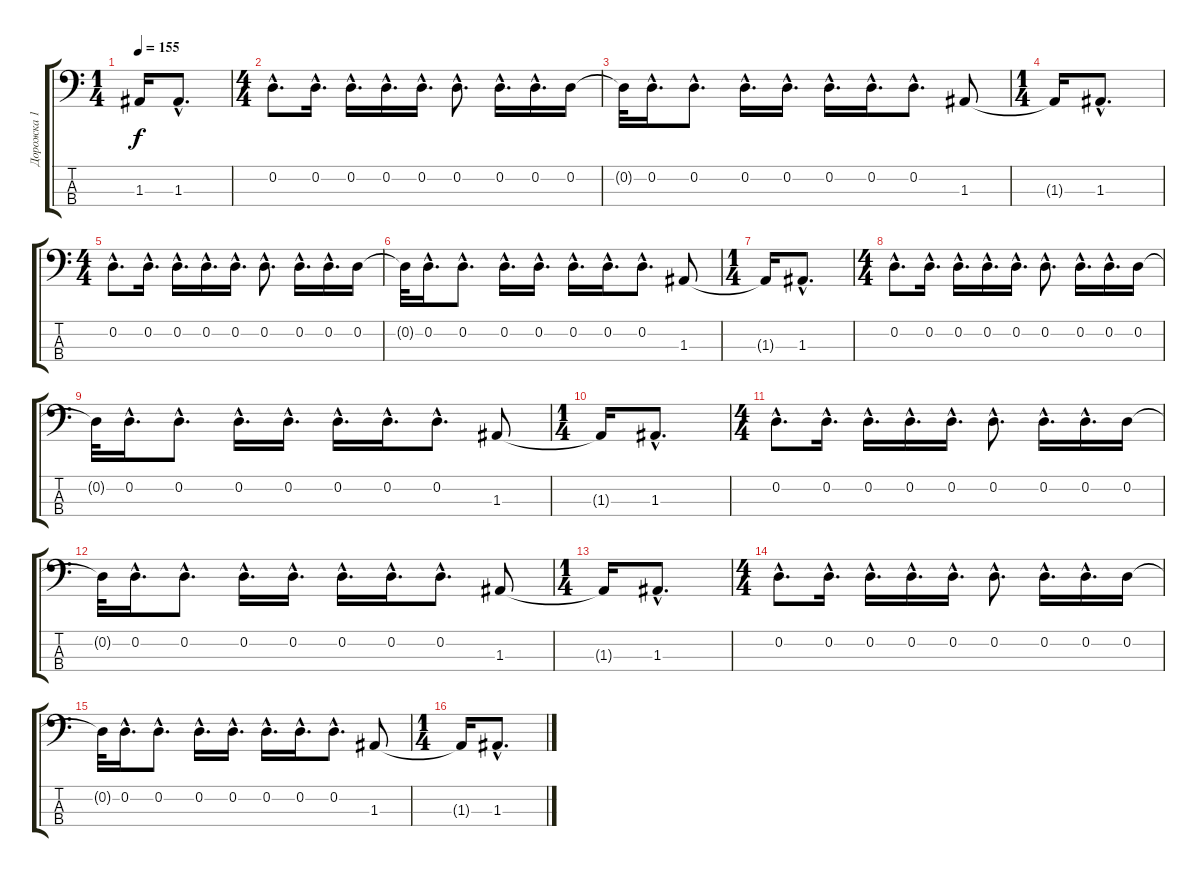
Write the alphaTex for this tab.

\track ("Дорожка 1" "Дорожка 1") {instrument electricbassfinger}
\staff {score tabs}
\tuning (G2 D2 A1 E1) {hide}
\ts (1 4)
\tempo 155
\clef f4
\ks c
1.3{t}.16{dy f} 1.3{hac}.8{d} |
\ts (4 4)
0.2{hac}.8{d} 0.2{hac}.16{d} 0.2{hac}.16{d} 0.2{hac}.16{d} 0.2{hac}.16{d} 0.2{hac}.8{d} 0.2{hac}.16{d} 0.2{hac}.16{d} 0.2.16 |
0.2{t}.32 0.2{hac}.16{d} 0.2{hac}.8{d} 0.2{hac}.16{d} 0.2{hac}.16{d} 0.2{hac}.16{d} 0.2{hac}.16{d} 0.2{hac}.8{d} 1.3.8 |
\ts (1 4)
1.3{t}.16 1.3{hac}.8{d} |
\ts (4 4)
0.2{hac}.8{d} 0.2{hac}.16{d} 0.2{hac}.16{d} 0.2{hac}.16{d} 0.2{hac}.16{d} 0.2{hac}.8{d} 0.2{hac}.16{d} 0.2{hac}.16{d} 0.2.16 |
0.2{t}.32 0.2{hac}.16{d} 0.2{hac}.8{d} 0.2{hac}.16{d} 0.2{hac}.16{d} 0.2{hac}.16{d} 0.2{hac}.16{d} 0.2{hac}.8{d} 1.3.8 |
\ts (1 4)
1.3{t}.16 1.3{hac}.8{d} |
\ts (4 4)
0.2{hac}.8{d} 0.2{hac}.16{d} 0.2{hac}.16{d} 0.2{hac}.16{d} 0.2{hac}.16{d} 0.2{hac}.8{d} 0.2{hac}.16{d} 0.2{hac}.16{d} 0.2.16 |
0.2{t}.32 0.2{hac}.16{d} 0.2{hac}.8{d} 0.2{hac}.16{d} 0.2{hac}.16{d} 0.2{hac}.16{d} 0.2{hac}.16{d} 0.2{hac}.8{d} 1.3.8 |
\ts (1 4)
1.3{t}.16 1.3{hac}.8{d} |
\ts (4 4)
0.2{hac}.8{d} 0.2{hac}.16{d} 0.2{hac}.16{d} 0.2{hac}.16{d} 0.2{hac}.16{d} 0.2{hac}.8{d} 0.2{hac}.16{d} 0.2{hac}.16{d} 0.2.16 |
0.2{t}.32 0.2{hac}.16{d} 0.2{hac}.8{d} 0.2{hac}.16{d} 0.2{hac}.16{d} 0.2{hac}.16{d} 0.2{hac}.16{d} 0.2{hac}.8{d} 1.3.8 |
\ts (1 4)
1.3{t}.16 1.3{hac}.8{d} |
\ts (4 4)
0.2{hac}.8{d} 0.2{hac}.16{d} 0.2{hac}.16{d} 0.2{hac}.16{d} 0.2{hac}.16{d} 0.2{hac}.8{d} 0.2{hac}.16{d} 0.2{hac}.16{d} 0.2.16 |
0.2{t}.32 0.2{hac}.16{d} 0.2{hac}.8{d} 0.2{hac}.16{d} 0.2{hac}.16{d} 0.2{hac}.16{d} 0.2{hac}.16{d} 0.2{hac}.8{d} 1.3.8 |
\ts (1 4)
1.3{t}.16 1.3{hac}.8{d}
